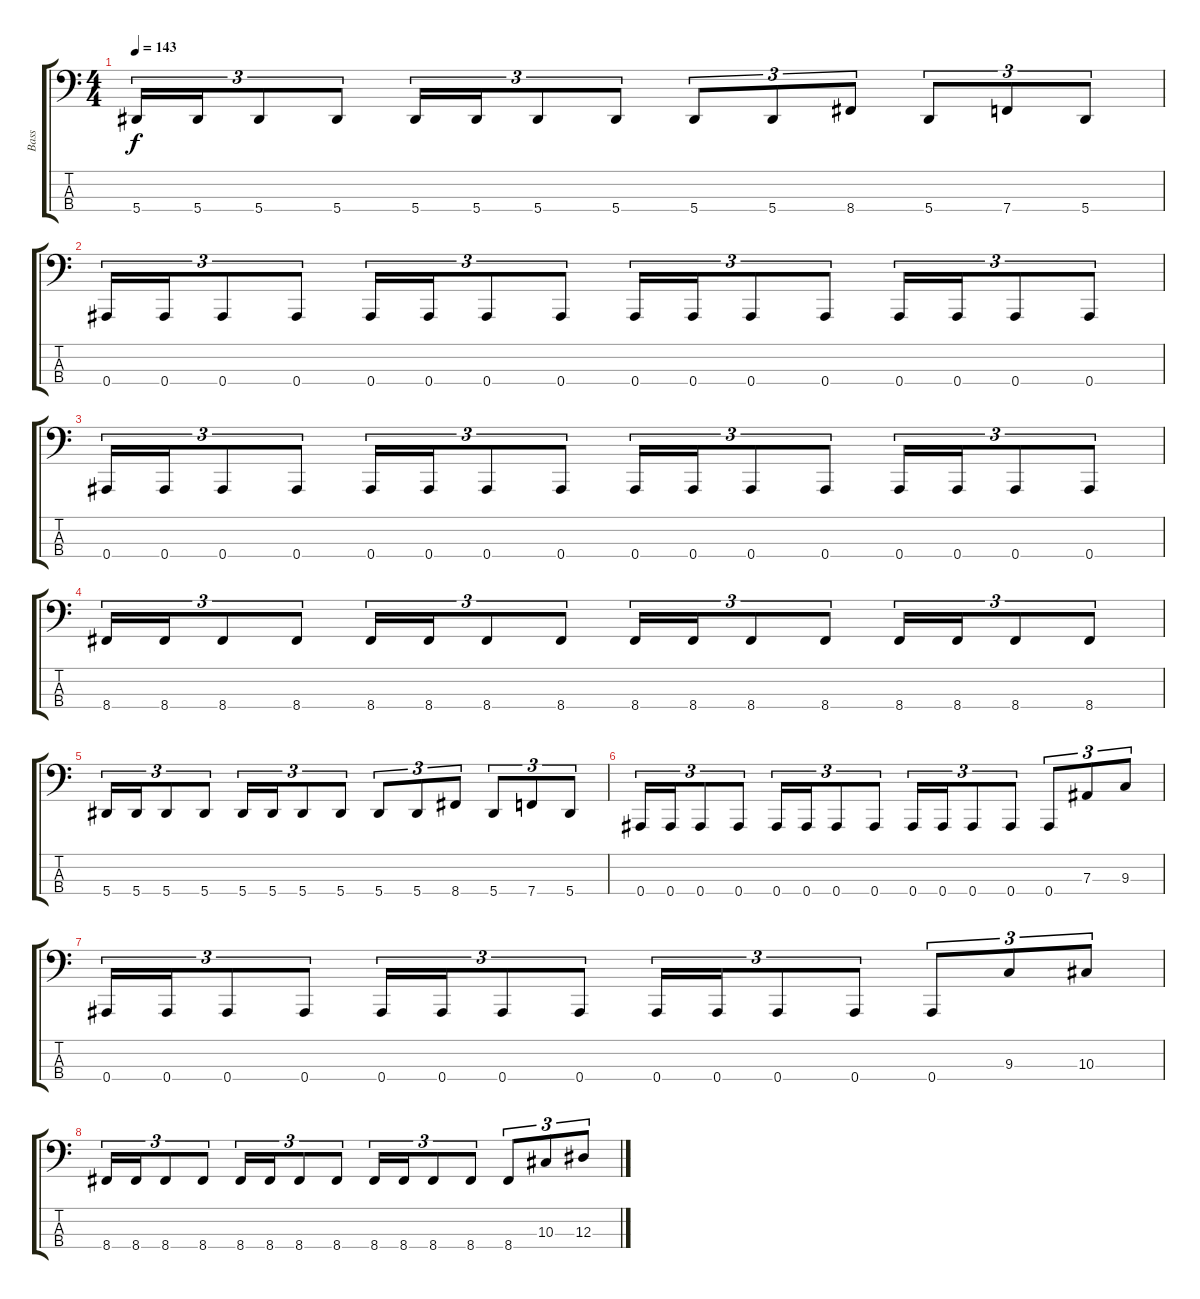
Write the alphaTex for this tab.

\track ("Bass" "Bass") {instrument electricbassfinger}
\staff {score tabs}
\tuning (Db2 Ab1 Eb1 Bb0) {hide}
\ts (4 4)
\tempo 143
\clef f4
\ks c
5.4.16{tu (3 2) dy f} 5.4.16{tu (3 2)} 5.4.8{tu (3 2)} 5.4.8{tu (3 2)} 5.4.16{tu (3 2)} 5.4.16{tu (3 2)} 5.4.8{tu (3 2)} 5.4.8{tu (3 2)} 5.4.8{tu (3 2)} 5.4.8{tu (3 2)} 8.4.8{tu (3 2)} 5.4.8{tu (3 2)} 7.4.8{tu (3 2)} 5.4.8{tu (3 2)} |
0.4.16{tu (3 2)} 0.4.16{tu (3 2)} 0.4.8{tu (3 2)} 0.4.8{tu (3 2)} 0.4.16{tu (3 2)} 0.4.16{tu (3 2)} 0.4.8{tu (3 2)} 0.4.8{tu (3 2)} 0.4.16{tu (3 2)} 0.4.16{tu (3 2)} 0.4.8{tu (3 2)} 0.4.8{tu (3 2)} 0.4.16{tu (3 2)} 0.4.16{tu (3 2)} 0.4.8{tu (3 2)} 0.4.8{tu (3 2)} |
0.4.16{tu (3 2)} 0.4.16{tu (3 2)} 0.4.8{tu (3 2)} 0.4.8{tu (3 2)} 0.4.16{tu (3 2)} 0.4.16{tu (3 2)} 0.4.8{tu (3 2)} 0.4.8{tu (3 2)} 0.4.16{tu (3 2)} 0.4.16{tu (3 2)} 0.4.8{tu (3 2)} 0.4.8{tu (3 2)} 0.4.16{tu (3 2)} 0.4.16{tu (3 2)} 0.4.8{tu (3 2)} 0.4.8{tu (3 2)} |
8.4.16{tu (3 2)} 8.4.16{tu (3 2)} 8.4.8{tu (3 2)} 8.4.8{tu (3 2)} 8.4.16{tu (3 2)} 8.4.16{tu (3 2)} 8.4.8{tu (3 2)} 8.4.8{tu (3 2)} 8.4.16{tu (3 2)} 8.4.16{tu (3 2)} 8.4.8{tu (3 2)} 8.4.8{tu (3 2)} 8.4.16{tu (3 2)} 8.4.16{tu (3 2)} 8.4.8{tu (3 2)} 8.4.8{tu (3 2)} |
5.4.16{tu (3 2)} 5.4.16{tu (3 2)} 5.4.8{tu (3 2)} 5.4.8{tu (3 2)} 5.4.16{tu (3 2)} 5.4.16{tu (3 2)} 5.4.8{tu (3 2)} 5.4.8{tu (3 2)} 5.4.8{tu (3 2)} 5.4.8{tu (3 2)} 8.4.8{tu (3 2)} 5.4.8{tu (3 2)} 7.4.8{tu (3 2)} 5.4.8{tu (3 2)} |
0.4.16{tu (3 2)} 0.4.16{tu (3 2)} 0.4.8{tu (3 2)} 0.4.8{tu (3 2)} 0.4.16{tu (3 2)} 0.4.16{tu (3 2)} 0.4.8{tu (3 2)} 0.4.8{tu (3 2)} 0.4.16{tu (3 2)} 0.4.16{tu (3 2)} 0.4.8{tu (3 2)} 0.4.8{tu (3 2)} 0.4.8{tu (3 2)} 7.3.8{tu (3 2)} 9.3.8{tu (3 2)} |
0.4.16{tu (3 2)} 0.4.16{tu (3 2)} 0.4.8{tu (3 2)} 0.4.8{tu (3 2)} 0.4.16{tu (3 2)} 0.4.16{tu (3 2)} 0.4.8{tu (3 2)} 0.4.8{tu (3 2)} 0.4.16{tu (3 2)} 0.4.16{tu (3 2)} 0.4.8{tu (3 2)} 0.4.8{tu (3 2)} 0.4.8{tu (3 2)} 9.3.8{tu (3 2)} 10.3.8{tu (3 2)} |
8.4.16{tu (3 2)} 8.4.16{tu (3 2)} 8.4.8{tu (3 2)} 8.4.8{tu (3 2)} 8.4.16{tu (3 2)} 8.4.16{tu (3 2)} 8.4.8{tu (3 2)} 8.4.8{tu (3 2)} 8.4.16{tu (3 2)} 8.4.16{tu (3 2)} 8.4.8{tu (3 2)} 8.4.8{tu (3 2)} 8.4.8{tu (3 2)} 10.3.8{tu (3 2)} 12.3.8{tu (3 2)}
